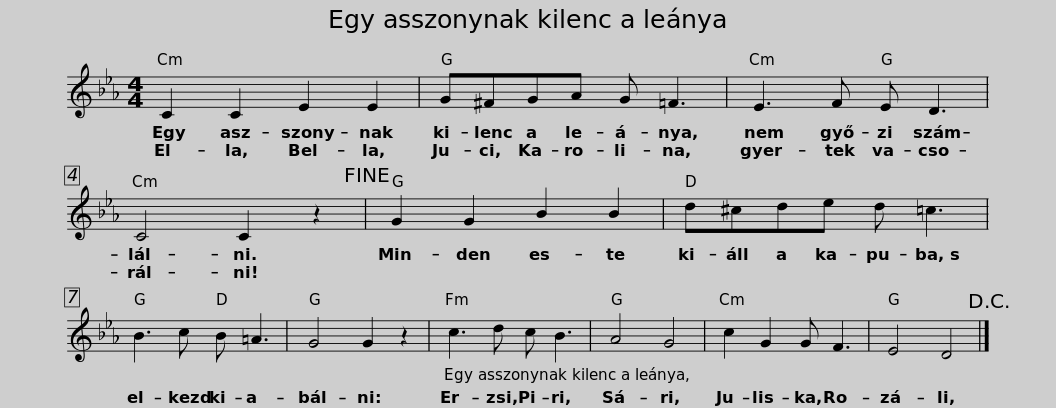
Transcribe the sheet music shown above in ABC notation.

X:1
L:1/8
M:4/4
I:linebreak $
K:Eb
V:1 treble
V:1
 C2 C2 E2 E2 | G^FGA G =F3 | E3 F E D3 | C4 C2 z2!fine! |$ G2 G2 B2 B2 | %5
 d^cde d =c3 | B3 c B =A3 | G4 G2 z2 |$ c3 d c B3 | A4 G4 | %10
 c2 G2 G F3 | E4 D4!D.C.! |] %12
